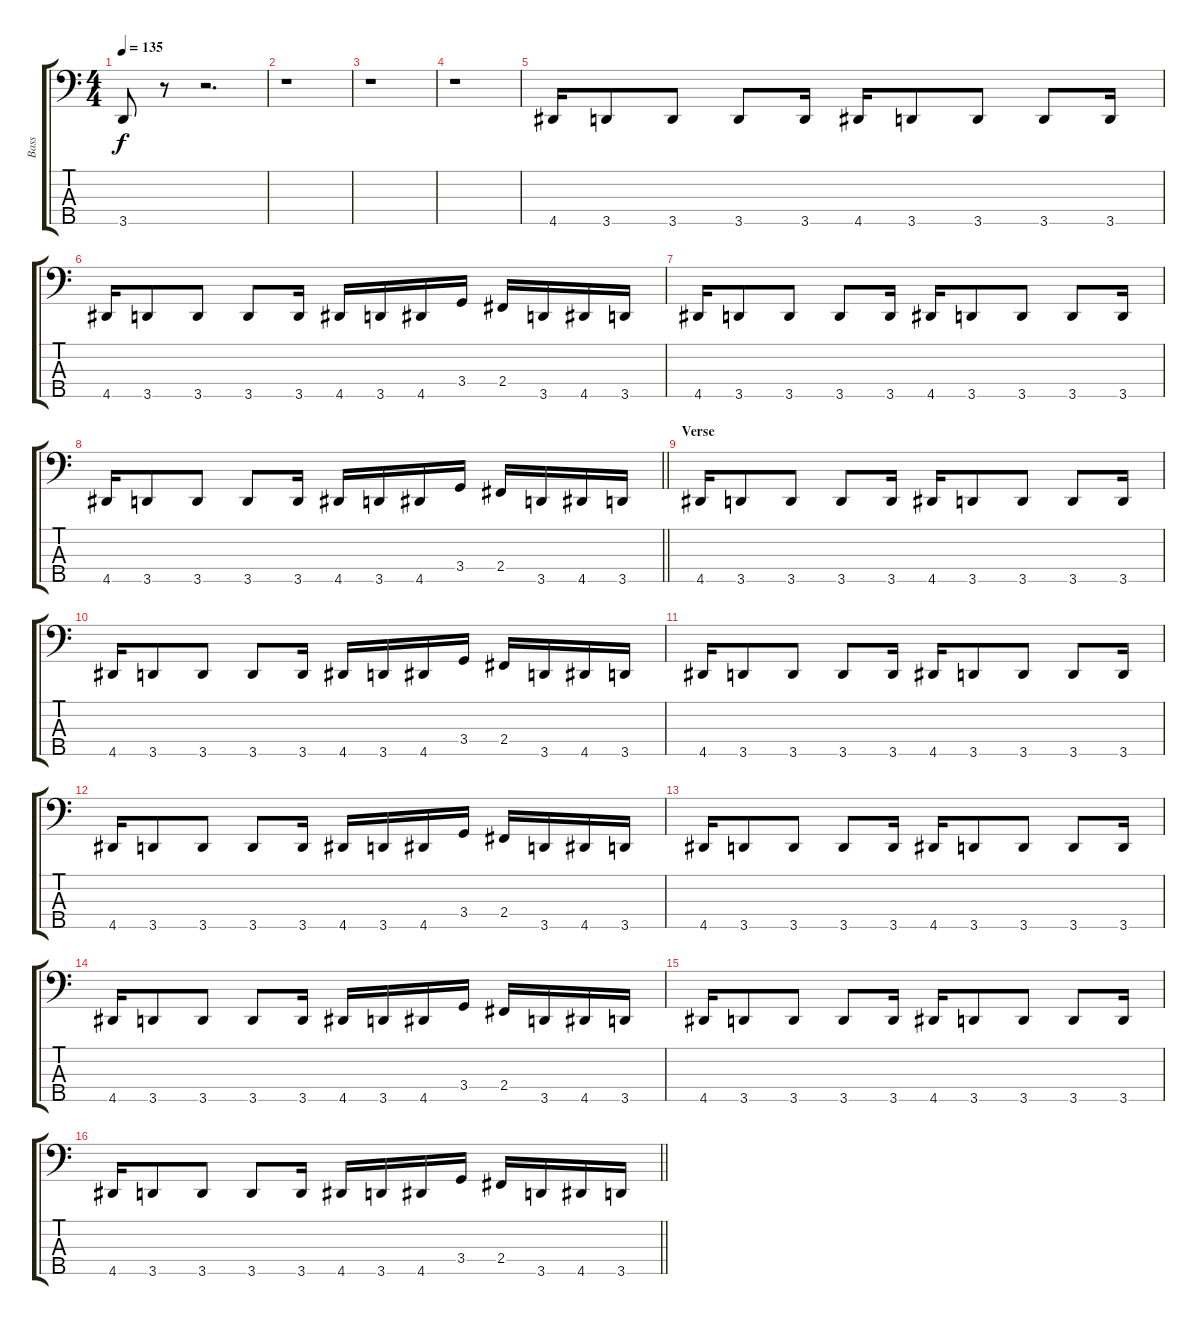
\track ("Bass" "Bass") {instrument electricbassfinger}
\staff {score tabs}
\tuning (G2 D2 A1 E1 B0) {hide}
\ts (4 4)
\tempo 135
\clef f4
\ks c
3.5.8{dy f} r.8 r.2{d} |
r.1 |
r.1 |
r.1 |
4.5.16 3.5.8 3.5.8 3.5.8 3.5.16 4.5.16 3.5.8 3.5.8 3.5.8 3.5.16 |
4.5.16 3.5.8 3.5.8 3.5.8 3.5.16 4.5.16 3.5.16 4.5.16 3.4.16 2.4.16 3.5.16 4.5.16 3.5.16 |
4.5.16 3.5.8 3.5.8 3.5.8 3.5.16 4.5.16 3.5.8 3.5.8 3.5.8 3.5.16 |
\barLineRight lightlight
4.5.16 3.5.8 3.5.8 3.5.8 3.5.16 4.5.16 3.5.16 4.5.16 3.4.16 2.4.16 3.5.16 4.5.16 3.5.16 |
\section ("" "Verse")
4.5.16 3.5.8 3.5.8 3.5.8 3.5.16 4.5.16 3.5.8 3.5.8 3.5.8 3.5.16 |
4.5.16 3.5.8 3.5.8 3.5.8 3.5.16 4.5.16 3.5.16 4.5.16 3.4.16 2.4.16 3.5.16 4.5.16 3.5.16 |
4.5.16 3.5.8 3.5.8 3.5.8 3.5.16 4.5.16 3.5.8 3.5.8 3.5.8 3.5.16 |
4.5.16 3.5.8 3.5.8 3.5.8 3.5.16 4.5.16 3.5.16 4.5.16 3.4.16 2.4.16 3.5.16 4.5.16 3.5.16 |
4.5.16 3.5.8 3.5.8 3.5.8 3.5.16 4.5.16 3.5.8 3.5.8 3.5.8 3.5.16 |
4.5.16 3.5.8 3.5.8 3.5.8 3.5.16 4.5.16 3.5.16 4.5.16 3.4.16 2.4.16 3.5.16 4.5.16 3.5.16 |
4.5.16 3.5.8 3.5.8 3.5.8 3.5.16 4.5.16 3.5.8 3.5.8 3.5.8 3.5.16 |
\barLineRight lightlight
4.5.16 3.5.8 3.5.8 3.5.8 3.5.16 4.5.16 3.5.16 4.5.16 3.4.16 2.4.16 3.5.16 4.5.16 3.5.16
